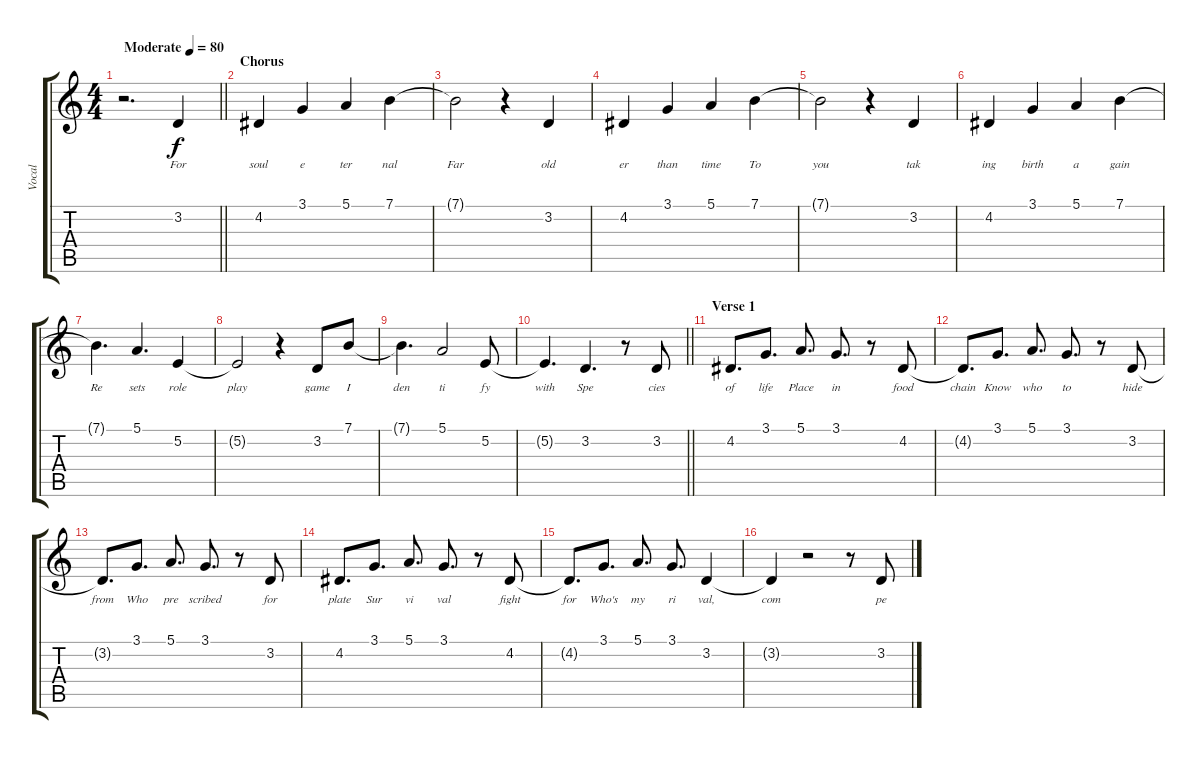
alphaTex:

\track ("Vocal" "Vocal") {instrument acousticgrandpiano}
\staff {score tabs}
\tuning (E4 B3 G3 D3 A2 E2) {hide}
\ts (4 4)
\tempo (80 "Moderate")
\clef g2
\barLineRight lightlight
\ks c
r.2{d dy f instrument acousticgrandpiano} 3.2.4{lyrics (0 "For") lyrics (1 "") lyrics (2 "") lyrics (3 "") lyrics (4 "")} |
\section ("" "Chorus")
4.2.4{lyrics (0 "soul") lyrics (1 "") lyrics (2 "") lyrics (3 "") lyrics (4 "")} 3.1.4{lyrics (0 "e") lyrics (1 "") lyrics (2 "") lyrics (3 "") lyrics (4 "")} 5.1.4{lyrics (0 "ter") lyrics (1 "") lyrics (2 "") lyrics (3 "") lyrics (4 "")} 7.1.4{lyrics (0 "nal") lyrics (1 "") lyrics (2 "") lyrics (3 "") lyrics (4 "")} |
7.1{t}.2{lyrics (0 "Far") lyrics (1 "") lyrics (2 "") lyrics (3 "") lyrics (4 "")} r.4 3.2.4{lyrics (0 "old") lyrics (1 "") lyrics (2 "") lyrics (3 "") lyrics (4 "")} |
4.2.4{lyrics (0 "er") lyrics (1 "") lyrics (2 "") lyrics (3 "") lyrics (4 "")} 3.1.4{lyrics (0 "than") lyrics (1 "") lyrics (2 "") lyrics (3 "") lyrics (4 "")} 5.1.4{lyrics (0 "time") lyrics (1 "") lyrics (2 "") lyrics (3 "") lyrics (4 "")} 7.1.4{lyrics (0 "To") lyrics (1 "") lyrics (2 "") lyrics (3 "") lyrics (4 "")} |
7.1{t}.2{lyrics (0 "you") lyrics (1 "") lyrics (2 "") lyrics (3 "") lyrics (4 "")} r.4 3.2.4{lyrics (0 "tak") lyrics (1 "") lyrics (2 "") lyrics (3 "") lyrics (4 "")} |
4.2.4{lyrics (0 "ing") lyrics (1 "") lyrics (2 "") lyrics (3 "") lyrics (4 "")} 3.1.4{lyrics (0 "birth") lyrics (1 "") lyrics (2 "") lyrics (3 "") lyrics (4 "")} 5.1.4{lyrics (0 "a") lyrics (1 "") lyrics (2 "") lyrics (3 "") lyrics (4 "")} 7.1.4{lyrics (0 "gain") lyrics (1 "") lyrics (2 "") lyrics (3 "") lyrics (4 "")} |
7.1{t}.4{d lyrics (0 "Re") lyrics (1 "") lyrics (2 "") lyrics (3 "") lyrics (4 "")} 5.1.4{d lyrics (0 "sets") lyrics (1 "") lyrics (2 "") lyrics (3 "") lyrics (4 "")} 5.2.4{lyrics (0 "role") lyrics (1 "") lyrics (2 "") lyrics (3 "") lyrics (4 "")} |
5.2{t}.2{lyrics (0 "play") lyrics (1 "") lyrics (2 "") lyrics (3 "") lyrics (4 "")} r.4 3.2.8{lyrics (0 "game") lyrics (1 "") lyrics (2 "") lyrics (3 "") lyrics (4 "")} 7.1.8{lyrics (0 "I") lyrics (1 "") lyrics (2 "") lyrics (3 "") lyrics (4 "")} |
7.1{t}.4{d lyrics (0 "den") lyrics (1 "") lyrics (2 "") lyrics (3 "") lyrics (4 "")} 5.1.2{lyrics (0 "ti") lyrics (1 "") lyrics (2 "") lyrics (3 "") lyrics (4 "")} 5.2.8{lyrics (0 "fy") lyrics (1 "") lyrics (2 "") lyrics (3 "") lyrics (4 "")} |
\barLineRight lightlight
5.2{t}.4{d lyrics (0 "with") lyrics (1 "") lyrics (2 "") lyrics (3 "") lyrics (4 "")} 3.2.4{d lyrics (0 "Spe") lyrics (1 "") lyrics (2 "") lyrics (3 "") lyrics (4 "")} r.8 3.2.8{lyrics (0 "cies") lyrics (1 "") lyrics (2 "") lyrics (3 "") lyrics (4 "")} |
\section ("" "Verse 1")
4.2.8{d lyrics (0 "of") lyrics (1 "") lyrics (2 "") lyrics (3 "") lyrics (4 "")} 3.1.8{d lyrics (0 "life") lyrics (1 "") lyrics (2 "") lyrics (3 "") lyrics (4 "")} 5.1.8{d lyrics (0 "Place") lyrics (1 "") lyrics (2 "") lyrics (3 "") lyrics (4 "")} 3.1.8{d lyrics (0 "in") lyrics (1 "") lyrics (2 "") lyrics (3 "") lyrics (4 "")} r.8 4.2.8{lyrics (0 "food") lyrics (1 "") lyrics (2 "") lyrics (3 "") lyrics (4 "")} |
4.2{t}.8{d lyrics (0 "chain") lyrics (1 "") lyrics (2 "") lyrics (3 "") lyrics (4 "")} 3.1.8{d lyrics (0 "Know") lyrics (1 "") lyrics (2 "") lyrics (3 "") lyrics (4 "")} 5.1.8{d lyrics (0 "who") lyrics (1 "") lyrics (2 "") lyrics (3 "") lyrics (4 "")} 3.1.8{d lyrics (0 "to") lyrics (1 "") lyrics (2 "") lyrics (3 "") lyrics (4 "")} r.8 3.2.8{lyrics (0 "hide") lyrics (1 "") lyrics (2 "") lyrics (3 "") lyrics (4 "")} |
3.2{t}.8{d lyrics (0 "from") lyrics (1 "") lyrics (2 "") lyrics (3 "") lyrics (4 "")} 3.1.8{d lyrics (0 "Who") lyrics (1 "") lyrics (2 "") lyrics (3 "") lyrics (4 "")} 5.1.8{d lyrics (0 "pre") lyrics (1 "") lyrics (2 "") lyrics (3 "") lyrics (4 "")} 3.1.8{d lyrics (0 "scribed") lyrics (1 "") lyrics (2 "") lyrics (3 "") lyrics (4 "")} r.8 3.2.8{lyrics (0 "for") lyrics (1 "") lyrics (2 "") lyrics (3 "") lyrics (4 "")} |
4.2.8{d lyrics (0 "plate") lyrics (1 "") lyrics (2 "") lyrics (3 "") lyrics (4 "")} 3.1.8{d lyrics (0 "Sur") lyrics (1 "") lyrics (2 "") lyrics (3 "") lyrics (4 "")} 5.1.8{d lyrics (0 "vi") lyrics (1 "") lyrics (2 "") lyrics (3 "") lyrics (4 "")} 3.1.8{d lyrics (0 "val") lyrics (1 "") lyrics (2 "") lyrics (3 "") lyrics (4 "")} r.8 4.2.8{lyrics (0 "fight") lyrics (1 "") lyrics (2 "") lyrics (3 "") lyrics (4 "")} |
4.2{t}.8{d lyrics (0 "for") lyrics (1 "") lyrics (2 "") lyrics (3 "") lyrics (4 "")} 3.1.8{d lyrics (0 "Who's") lyrics (1 "") lyrics (2 "") lyrics (3 "") lyrics (4 "")} 5.1.8{d lyrics (0 "my") lyrics (1 "") lyrics (2 "") lyrics (3 "") lyrics (4 "")} 3.1.8{d lyrics (0 "ri") lyrics (1 "") lyrics (2 "") lyrics (3 "") lyrics (4 "")} 3.2.4{lyrics (0 "val,") lyrics (1 "") lyrics (2 "") lyrics (3 "") lyrics (4 "")} |
3.2{t}.4{lyrics (0 "com") lyrics (1 "") lyrics (2 "") lyrics (3 "") lyrics (4 "")} r.2 r.8 3.2.8{lyrics (0 "pe") lyrics (1 "") lyrics (2 "") lyrics (3 "") lyrics (4 "")}
